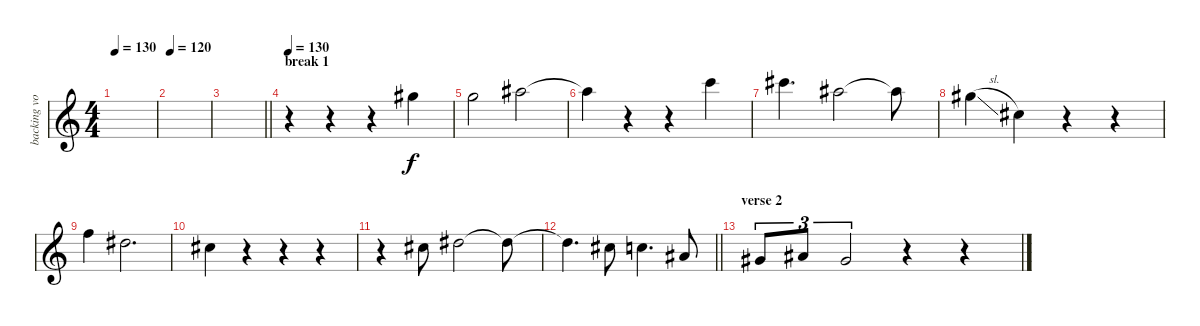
\track ("backing vocals" "backing vo") {instrument sopranosax}
\staff {score}
\tuning (E4 B3 G3 D3 A2 E2) {hide}
\ts (4 4)
\tempo 130
\clef g2
\ks c
|
\tempo 120
|
\barLineRight lightlight
|
\section ("" "break 1")
\tempo 130
r.4 r.4 r.4 16.1.4 |
15.1.2 23.2.2 |
23.2{t}.4 r.4 r.4 20.1.4 |
21.1.4{d} 18.1.2 18.1{t}.8 |
16.1{sl}.4 9.1.4 r.4 r.4 |
13.1.4 11.1.2{d} |
9.1.4 r.4 r.4 r.4 |
r.4 9.1.8 11.1.2 11.1{t}.8 |
\barLineRight lightlight
11.1{t}.4{d} 9.1.8 8.1.4{d} 6.1.8 |
\section ("" "verse 2")
4.1.8{tu (3 2)} 6.1.8{tu (3 2)} 4.1.2{tu (3 2)} r.4 r.4
